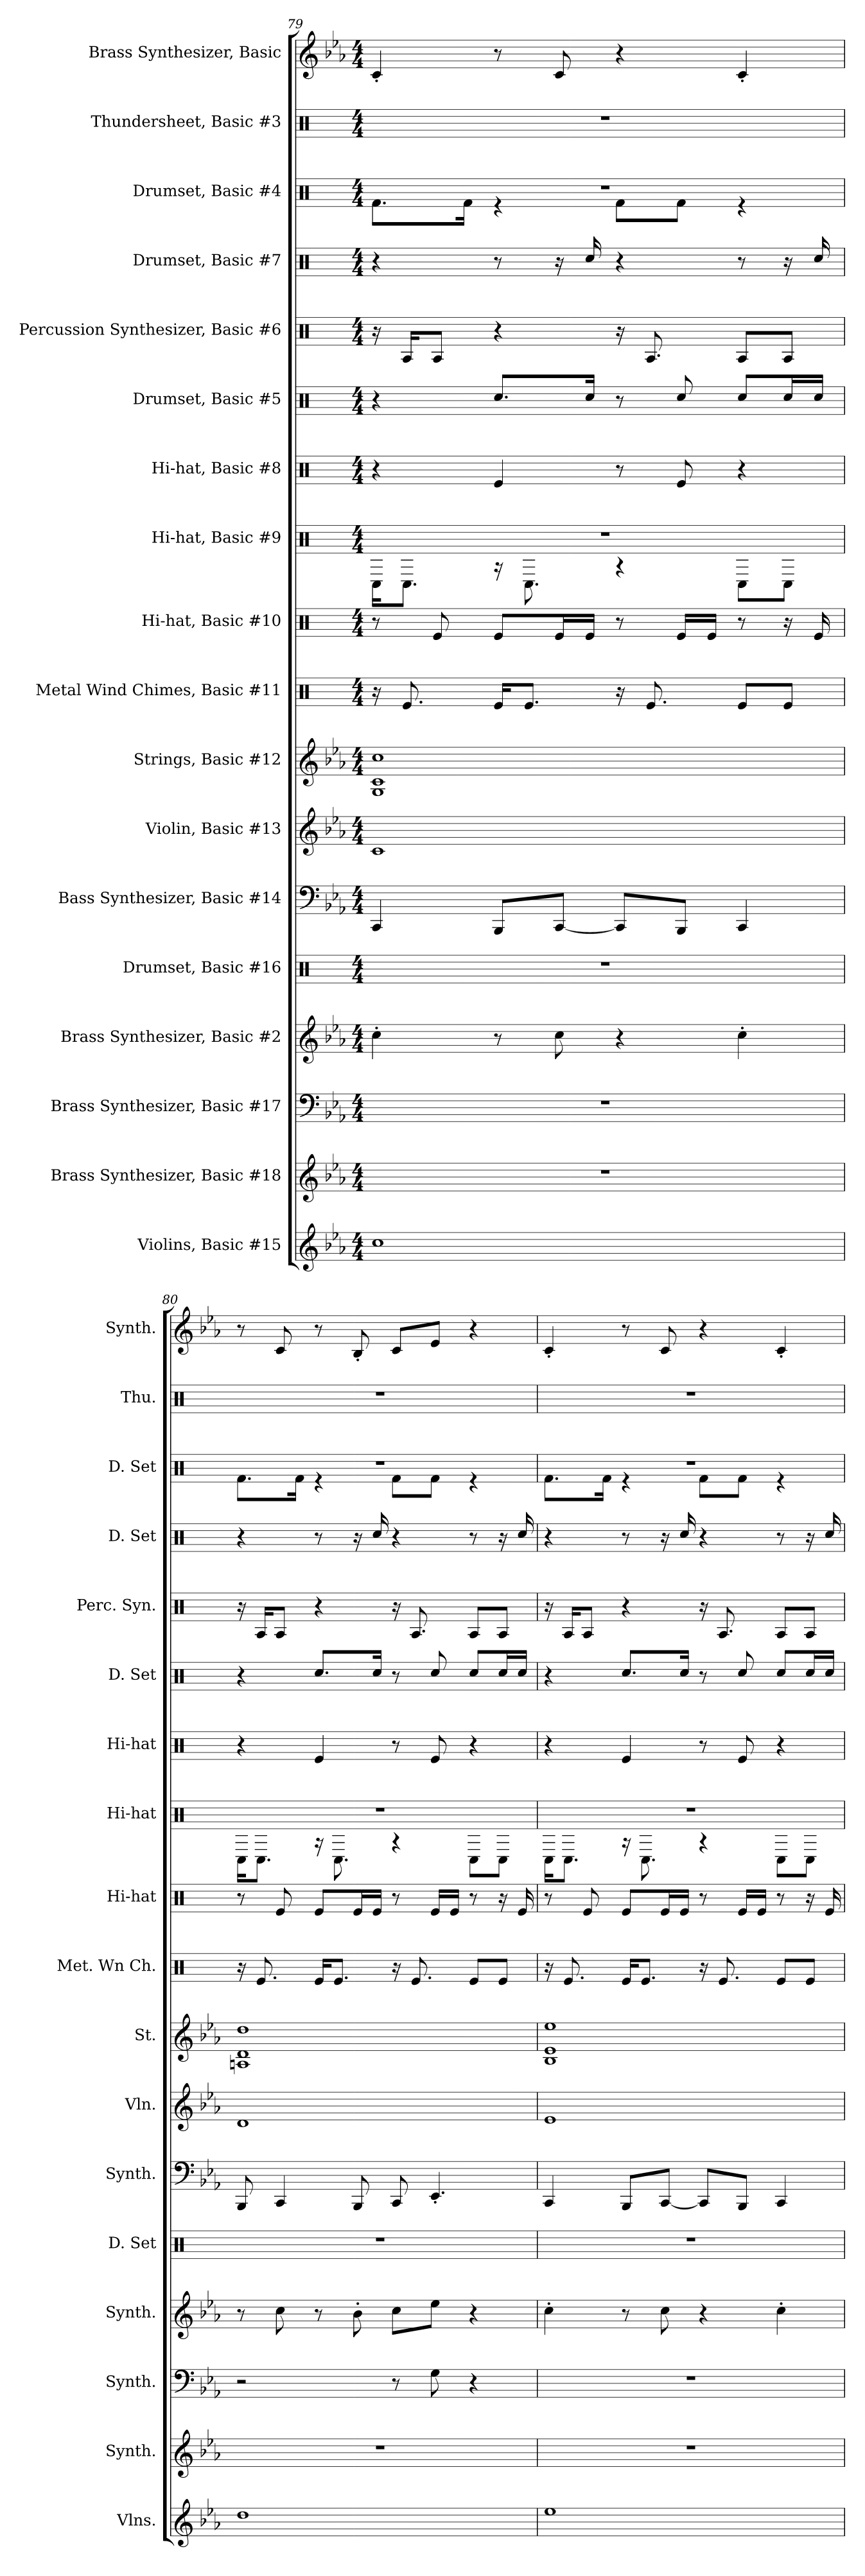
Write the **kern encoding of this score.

**kern	**kern	**kern	**kern	**kern	**kern	**kern	**kern	**kern	**kern	**kern	**kern	**kern	**kern	**kern	**kern	**kern	**kern
*part18	*part17	*part16	*part15	*part14	*part13	*part12	*part11	*part10	*part9	*part8	*part7	*part6	*part5	*part4	*part3	*part2	*part1
*staff18	*staff17	*staff16	*staff15	*staff14	*staff13	*staff12	*staff11	*staff10	*staff9	*staff8	*staff7	*staff6	*staff5	*staff4	*staff3	*staff2	*staff1
*I"Violins, Basic #15	*I"Brass Synthesizer, Basic #18	*I"Brass Synthesizer, Basic #17	*I"Brass Synthesizer, Basic #2	*I"Drumset, Basic #16	*I"Bass Synthesizer, Basic #14	*I"Violin, Basic #13	*I"Strings, Basic #12	*I"Metal Wind Chimes, Basic #11	*I"Hi-hat, Basic #10	*I"Hi-hat, Basic #9	*I"Hi-hat, Basic #8	*I"Drumset, Basic #5	*I"Percussion Synthesizer, Basic #6	*I"Drumset, Basic #7	*I"Drumset, Basic #4	*I"Thundersheet, Basic #3	*I"Brass Synthesizer, Basic
*I'Vlns.	*I'Synth.	*I'Synth.	*I'Synth.	*I'D. Set	*I'Synth.	*I'Vln.	*I'St.	*I'Met. Wn Ch.	*I'Hi-hat	*I'Hi-hat	*I'Hi-hat	*I'D. Set	*I'Perc. Syn.	*I'D. Set	*I'D. Set	*I'Thu.	*I'Synth.
!!LO:PB:g=z
*clefG2	*clefG2	*clefF4	*clefG2	*clefX	*clefF4	*clefG2	*clefG2	*clefX	*clefX	*clefX	*clefX	*clefX	*clefX	*clefX	*clefX	*clefX	*clefG2
*k[b-e-a-]	*k[b-e-a-]	*k[b-e-a-]	*k[b-e-a-]	*k[]	*k[b-e-a-]	*k[b-e-a-]	*k[b-e-a-]	*k[]	*k[]	*k[]	*k[]	*k[]	*k[]	*k[]	*k[]	*k[]	*k[b-e-a-]
*M4/4	*M4/4	*M4/4	*M4/4	*M4/4	*M4/4	*M4/4	*M4/4	*M4/4	*M4/4	*M4/4	*M4/4	*M4/4	*M4/4	*M4/4	*M4/4	*M4/4	*M4/4
=79	=79	=79	=79	=79	=79	=79	=79	=79	=79	=79	=79	=79	=79	=79	=79	=79	=79
*	*	*	*	*	*	*	*	*	*	*^	*	*	*	*	*^	*	*
1cc	1r	1r	4cc'\	1r	4CC/	1c	1G 1c 1cc	16r	8r	1r	16RC\KL	4r	4r	16r	4r	1r	8.Rf\L	1r	4c'/
.	.	.	.	.	.	.	.	8.Re/	.	.	8.RC\J	.	.	16RA/KL	.	.	.	.	.
.	.	.	.	.	.	.	.	.	8Re/	.	.	.	.	8RA/J	.	.	.	.	.
.	.	.	.	.	.	.	.	.	.	.	.	.	.	.	.	.	16Rf\Jk	.	.
.	.	.	8r	.	8BBB-/L	.	.	16Re/KL	8Re/L	.	16r	4Re/	8.Rcc/L	4r	8r	.	4r	.	8r
.	.	.	.	.	.	.	.	8.Re/J	.	.	8.RC\	.	.	.	.	.	.	.	.
.	.	.	8cc\	.	[8CC/J	.	.	.	16Re/L	.	.	.	.	.	16r	.	.	.	8c/
.	.	.	.	.	.	.	.	.	16Re/JJ	.	.	.	16Rcc/Jk	.	16Rcc/	.	.	.	.
.	.	.	4r	.	8CC/L]	.	.	16r	8r	.	4r	8r	8r	16r	4r	.	8Rf\L	.	4r
.	.	.	.	.	.	.	.	8.Re/	.	.	.	.	.	8.RA/	.	.	.	.	.
.	.	.	.	.	8BBB-/J	.	.	.	16Re/LL	.	.	8Re/	8Rcc/	.	.	.	8Rf\J	.	.
.	.	.	.	.	.	.	.	.	16Re/JJ	.	.	.	.	.	.	.	.	.	.
.	.	.	4cc'\	.	4CC/	.	.	8Re/L	8r	.	8RC\L	4r	8Rcc/L	8RA/L	8r	.	4r	.	4c'/
.	.	.	.	.	.	.	.	8Re/J	16r	.	8RC\J	.	16Rcc/L	8RA/J	16r	.	.	.	.
.	.	.	.	.	.	.	.	.	16Re/	.	.	.	16Rcc/JJ	.	16Rcc/	.	.	.	.
=80	=80	=80	=80	=80	=80	=80	=80	=80	=80	=80	=80	=80	=80	=80	=80	=80	=80	=80	=80
1dd	1r	2r	8r	1r	8BBB-/	1d	1An 1d 1dd	16r	8r	1r	16RC\KL	4r	4r	16r	4r	1r	8.Rf\L	1r	8r
.	.	.	.	.	.	.	.	8.Re/	.	.	8.RC\J	.	.	16RA/KL	.	.	.	.	.
.	.	.	8cc\	.	4CC/	.	.	.	8Re/	.	.	.	.	8RA/J	.	.	.	.	8c/
.	.	.	.	.	.	.	.	.	.	.	.	.	.	.	.	.	16Rf\Jk	.	.
.	.	.	8r	.	.	.	.	16Re/KL	8Re/L	.	16r	4Re/	8.Rcc/L	4r	8r	.	4r	.	8r
.	.	.	.	.	.	.	.	8.Re/J	.	.	8.RC\	.	.	.	.	.	.	.	.
.	.	.	8b-'\	.	8BBB-/	.	.	.	16Re/L	.	.	.	.	.	16r	.	.	.	8B-'/
.	.	.	.	.	.	.	.	.	16Re/JJ	.	.	.	16Rcc/Jk	.	16Rcc/	.	.	.	.
.	.	8r	8cc\L	.	8CC/	.	.	16r	8r	.	4r	8r	8r	16r	4r	.	8Rf\L	.	8c/L
.	.	.	.	.	.	.	.	8.Re/	.	.	.	.	.	8.RA/	.	.	.	.	.
.	.	8G\	8ee-\J	.	4.EE-'/	.	.	.	16Re/LL	.	.	8Re/	8Rcc/	.	.	.	8Rf\J	.	8e-/J
.	.	.	.	.	.	.	.	.	16Re/JJ	.	.	.	.	.	.	.	.	.	.
.	.	4r	4r	.	.	.	.	8Re/L	8r	.	8RC\L	4r	8Rcc/L	8RA/L	8r	.	4r	.	4r
.	.	.	.	.	.	.	.	8Re/J	16r	.	8RC\J	.	16Rcc/L	8RA/J	16r	.	.	.	.
.	.	.	.	.	.	.	.	.	16Re/	.	.	.	16Rcc/JJ	.	16Rcc/	.	.	.	.
!!LO:PB:g=z
=81	=81	=81	=81	=81	=81	=81	=81	=81	=81	=81	=81	=81	=81	=81	=81	=81	=81	=81	=81
1ee-	1r	1r	4cc'\	1r	4CC/	1e-	1B- 1e- 1ee-	16r	8r	1r	16RC\KL	4r	4r	16r	4r	1r	8.Rf\L	1r	4c'/
.	.	.	.	.	.	.	.	8.Re/	.	.	8.RC\J	.	.	16RA/KL	.	.	.	.	.
.	.	.	.	.	.	.	.	.	8Re/	.	.	.	.	8RA/J	.	.	.	.	.
.	.	.	.	.	.	.	.	.	.	.	.	.	.	.	.	.	16Rf\Jk	.	.
.	.	.	8r	.	8BBB-/L	.	.	16Re/KL	8Re/L	.	16r	4Re/	8.Rcc/L	4r	8r	.	4r	.	8r
.	.	.	.	.	.	.	.	8.Re/J	.	.	8.RC\	.	.	.	.	.	.	.	.
.	.	.	8cc\	.	[8CC/J	.	.	.	16Re/L	.	.	.	.	.	16r	.	.	.	8c/
.	.	.	.	.	.	.	.	.	16Re/JJ	.	.	.	16Rcc/Jk	.	16Rcc/	.	.	.	.
.	.	.	4r	.	8CC/L]	.	.	16r	8r	.	4r	8r	8r	16r	4r	.	8Rf\L	.	4r
.	.	.	.	.	.	.	.	8.Re/	.	.	.	.	.	8.RA/	.	.	.	.	.
.	.	.	.	.	8BBB-/J	.	.	.	16Re/LL	.	.	8Re/	8Rcc/	.	.	.	8Rf\J	.	.
.	.	.	.	.	.	.	.	.	16Re/JJ	.	.	.	.	.	.	.	.	.	.
.	.	.	4cc'\	.	4CC/	.	.	8Re/L	8r	.	8RC\L	4r	8Rcc/L	8RA/L	8r	.	4r	.	4c'/
.	.	.	.	.	.	.	.	8Re/J	16r	.	8RC\J	.	16Rcc/L	8RA/J	16r	.	.	.	.
.	.	.	.	.	.	.	.	.	16Re/	.	.	.	16Rcc/JJ	.	16Rcc/	.	.	.	.
*	*	*	*	*	*	*	*	*	*	*v	*v	*	*	*	*	*v	*v	*	*
=	=	=	=	=	=	=	=	=	=	=	=	=	=	=	=	=	=
*-	*-	*-	*-	*-	*-	*-	*-	*-	*-	*-	*-	*-	*-	*-	*-	*-	*-
